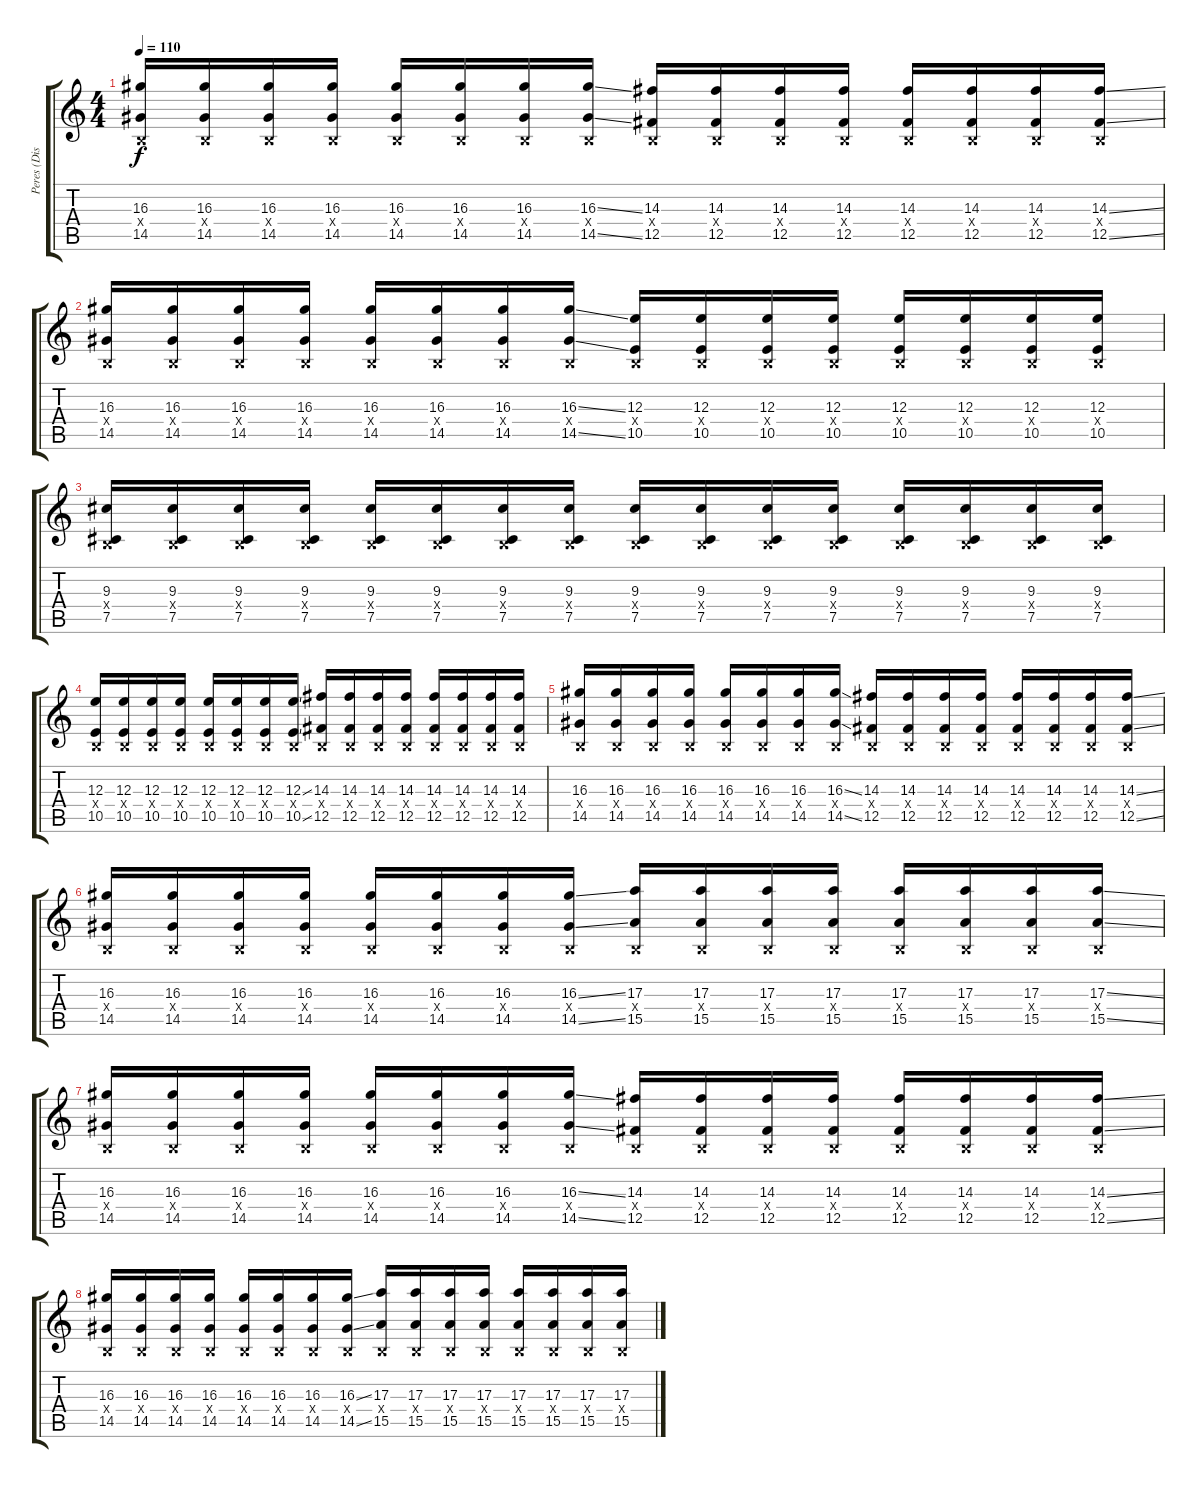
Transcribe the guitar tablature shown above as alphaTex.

\track ("Peres (Distorção)" "Peres (Dis") {instrument distortionguitar}
\staff {score tabs}
\tuning (Db4 Ab3 E3 B2 Gb2 B1) {hide}
\ts (4 4)
\tempo 110
\clef g2
\ks c
(16.3 0.4{x} 14.5).16{dy f} (16.3 0.4{x} 14.5).16 (16.3 0.4{x} 14.5).16 (16.3 0.4{x} 14.5).16 (16.3 0.4{x} 14.5).16 (16.3 0.4{x} 14.5).16 (16.3 0.4{x} 14.5).16 (16.3{ss} 0.4{x} 14.5{ss}).16 (14.3 0.4{x} 12.5).16 (14.3 0.4{x} 12.5).16 (14.3 0.4{x} 12.5).16 (14.3 0.4{x} 12.5).16 (14.3 0.4{x} 12.5).16 (14.3 0.4{x} 12.5).16 (14.3 0.4{x} 12.5).16 (14.3{ss} 0.4{x} 12.5{ss}).16 |
(16.3 0.4{x} 14.5).16 (16.3 0.4{x} 14.5).16 (16.3 0.4{x} 14.5).16 (16.3 0.4{x} 14.5).16 (16.3 0.4{x} 14.5).16 (16.3 0.4{x} 14.5).16 (16.3 0.4{x} 14.5).16 (16.3{ss} 0.4{x} 14.5{ss}).16 (12.3 0.4{x} 10.5).16 (12.3 0.4{x} 10.5).16 (12.3 0.4{x} 10.5).16 (12.3 0.4{x} 10.5).16 (12.3 0.4{x} 10.5).16 (12.3 0.4{x} 10.5).16 (12.3 0.4{x} 10.5).16 (12.3 0.4{x} 10.5).16 |
(9.3 0.4{x} 7.5).16 (9.3 0.4{x} 7.5).16 (9.3 0.4{x} 7.5).16 (9.3 0.4{x} 7.5).16 (9.3 0.4{x} 7.5).16 (9.3 0.4{x} 7.5).16 (9.3 0.4{x} 7.5).16 (9.3 0.4{x} 7.5).16 (9.3 0.4{x} 7.5).16 (9.3 0.4{x} 7.5).16 (9.3 0.4{x} 7.5).16 (9.3 0.4{x} 7.5).16 (9.3 0.4{x} 7.5).16 (9.3 0.4{x} 7.5).16 (9.3 0.4{x} 7.5).16 (9.3 0.4{x} 7.5).16 |
(12.3 0.4{x} 10.5).16 (12.3 0.4{x} 10.5).16 (12.3 0.4{x} 10.5).16 (12.3 0.4{x} 10.5).16 (12.3 0.4{x} 10.5).16 (12.3 0.4{x} 10.5).16 (12.3 0.4{x} 10.5).16 (12.3{ss} 0.4{x} 10.5{ss}).16 (14.3 0.4{x} 12.5).16 (14.3 0.4{x} 12.5).16 (14.3 0.4{x} 12.5).16 (14.3 0.4{x} 12.5).16 (14.3 0.4{x} 12.5).16 (14.3 0.4{x} 12.5).16 (14.3 0.4{x} 12.5).16 (14.3 0.4{x} 12.5).16 |
(16.3 0.4{x} 14.5).16 (16.3 0.4{x} 14.5).16 (16.3 0.4{x} 14.5).16 (16.3 0.4{x} 14.5).16 (16.3 0.4{x} 14.5).16 (16.3 0.4{x} 14.5).16 (16.3 0.4{x} 14.5).16 (16.3{ss} 0.4{x} 14.5{ss}).16 (14.3 0.4{x} 12.5).16 (14.3 0.4{x} 12.5).16 (14.3 0.4{x} 12.5).16 (14.3 0.4{x} 12.5).16 (14.3 0.4{x} 12.5).16 (14.3 0.4{x} 12.5).16 (14.3 0.4{x} 12.5).16 (14.3{ss} 0.4{x} 12.5{ss}).16 |
(16.3 0.4{x} 14.5).16 (16.3 0.4{x} 14.5).16 (16.3 0.4{x} 14.5).16 (16.3 0.4{x} 14.5).16 (16.3 0.4{x} 14.5).16 (16.3 0.4{x} 14.5).16 (16.3 0.4{x} 14.5).16 (16.3{ss} 0.4{x} 14.5{ss}).16 (17.3 0.4{x} 15.5).16 (17.3 0.4{x} 15.5).16 (17.3 0.4{x} 15.5).16 (17.3 0.4{x} 15.5).16 (17.3 0.4{x} 15.5).16 (17.3 0.4{x} 15.5).16 (17.3 0.4{x} 15.5).16 (17.3{ss} 0.4{x} 15.5{ss}).16 |
(16.3 0.4{x} 14.5).16 (16.3 0.4{x} 14.5).16 (16.3 0.4{x} 14.5).16 (16.3 0.4{x} 14.5).16 (16.3 0.4{x} 14.5).16 (16.3 0.4{x} 14.5).16 (16.3 0.4{x} 14.5).16 (16.3{ss} 0.4{x} 14.5{ss}).16 (14.3 0.4{x} 12.5).16 (14.3 0.4{x} 12.5).16 (14.3 0.4{x} 12.5).16 (14.3 0.4{x} 12.5).16 (14.3 0.4{x} 12.5).16 (14.3 0.4{x} 12.5).16 (14.3 0.4{x} 12.5).16 (14.3{ss} 0.4{x} 12.5{ss}).16 |
(16.3 0.4{x} 14.5).16 (16.3 0.4{x} 14.5).16 (16.3 0.4{x} 14.5).16 (16.3 0.4{x} 14.5).16 (16.3 0.4{x} 14.5).16 (16.3 0.4{x} 14.5).16 (16.3 0.4{x} 14.5).16 (16.3{ss} 0.4{x} 14.5{ss}).16 (17.3 0.4{x} 15.5).16 (17.3 0.4{x} 15.5).16 (17.3 0.4{x} 15.5).16 (17.3 0.4{x} 15.5).16 (17.3 0.4{x} 15.5).16 (17.3 0.4{x} 15.5).16 (17.3 0.4{x} 15.5).16 (17.3{ss} 0.4{x} 15.5{ss}).16
